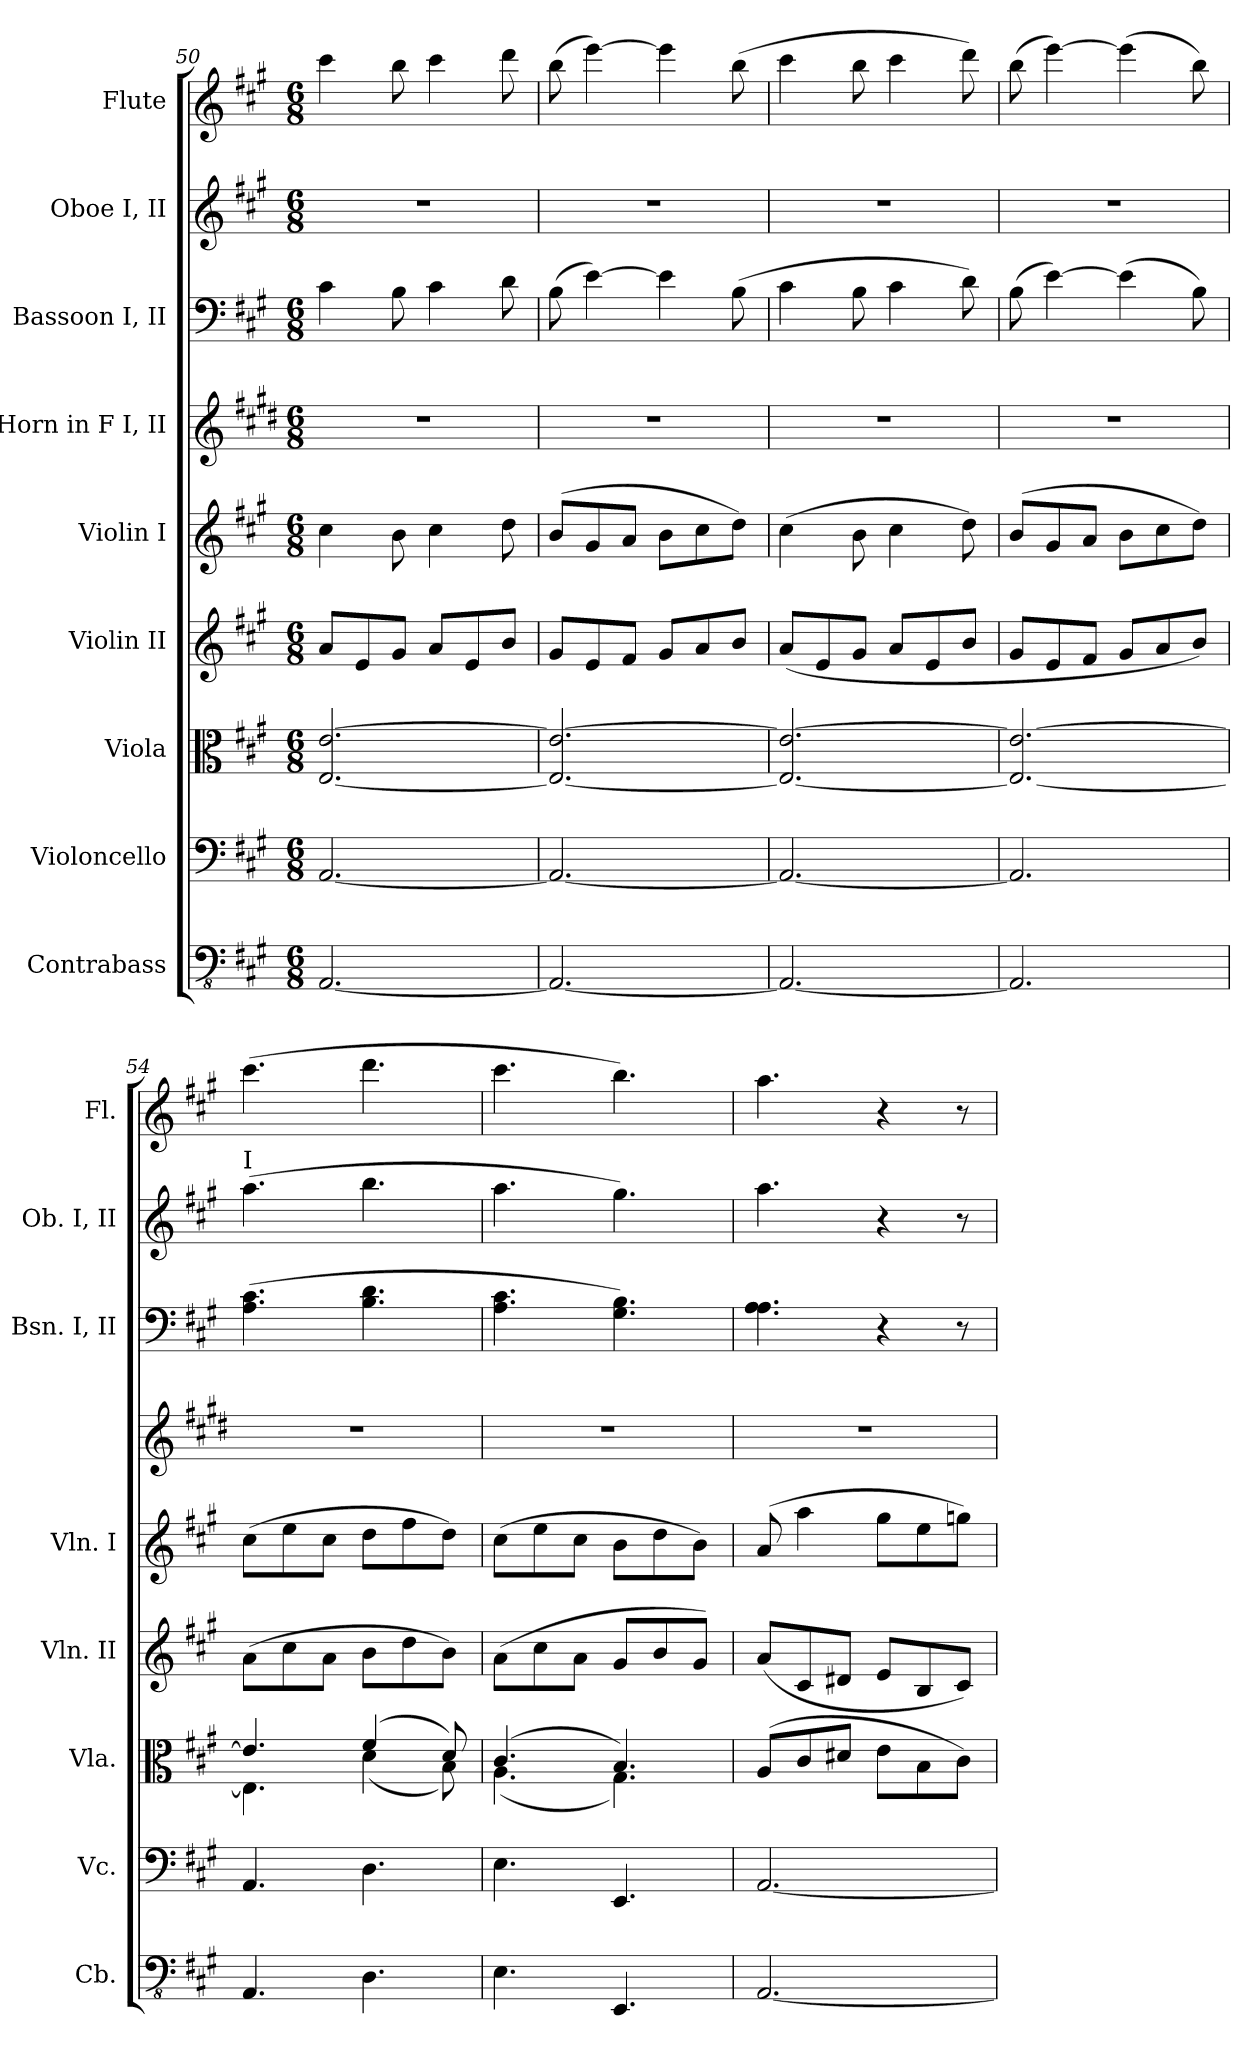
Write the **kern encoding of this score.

**kern	**kern	**kern	**kern	**kern	**kern	**kern	**kern	**kern
*part9	*part8	*part7	*part6	*part5	*part4	*part3	*part2	*part1
*staff9	*staff8	*staff7	*staff6	*staff5	*staff4	*staff3	*staff2	*staff1
*I"Contrabass	*I"Violoncello	*I"Viola	*I"Violin II	*I"Violin I	*I"Horn in F I, II	*I"Bassoon I, II	*I"Oboe I, II	*I"Flute
*I'Cb.	*I'Vc.	*I'Vla.	*I'Vln. II	*I'Vln. I	*	*I'Bsn. I, II	*I'Ob. I, II	*I'Fl.
!!LO:PB:g=z
*clefFv4	*clefF4	*clefC3	*clefG2	*clefG2	*clefG2	*clefF4	*clefG2	*clefG2
*	*	*	*	*	*ITrd4c7	*	*	*
*k[f#c#g#]	*k[f#c#g#]	*k[f#c#g#]	*k[f#c#g#]	*k[f#c#g#]	*k[f#c#g#]	*k[f#c#g#]	*k[f#c#g#]	*k[f#c#g#]
*M6/8	*M6/8	*M6/8	*M6/8	*M6/8	*M6/8	*M6/8	*M6/8	*M6/8
*MM96	*MM96	*MM96	*MM96	*MM96	*MM96	*MM96	*MM96	*MM96
=50	=50	=50	=50	=50	=50	=50	=50	=50
[2.AAA/	[2.AA/	[2.E/ [2.e/	8a/L	4cc#\	2.r	4c#\	2.r	4ccc#\
.	.	.	8e/	.	.	.	.	.
.	.	.	8g#/J	8b\	.	8B\	.	8bb\
.	.	.	8a/L	4cc#\	.	4c#\	.	4ccc#\
.	.	.	8e/	.	.	.	.	.
.	.	.	8b/J	8dd\	.	8d\	.	8ddd\
=51	=51	=51	=51	=51	=51	=51	=51	=51
2.AAA/_	2.AA/_	2.E/_ 2.e/_	8g#/L	(>8b/L	2.r	(>8B\	2.r	(>8bb\
.	.	.	8e/	8g#/	.	[4e\)	.	[4eee\)
.	.	.	8f#/J	8a/J	.	.	.	.
.	.	.	8g#/L	8b\L	.	4e\]	.	4eee\]
.	.	.	8a/	8cc#\	.	.	.	.
.	.	.	8b/J	8dd\J)	.	(>8B\	.	(>8bb\
=52	=52	=52	=52	=52	=52	=52	=52	=52
2.AAA/_	2.AA/_	2.E/_ 2.e/_	(<8a/L	(>4cc#\	2.r	4c#\	2.r	4ccc#\
.	.	.	8e/	.	.	.	.	.
.	.	.	8g#/J	8b\	.	8B\	.	8bb\
.	.	.	8a/L	4cc#\	.	4c#\	.	4ccc#\
.	.	.	8e/	.	.	.	.	.
.	.	.	8b/J	8dd\)	.	8d\)	.	8ddd\)
=53	=53	=53	=53	=53	=53	=53	=53	=53
2.AAA/]	2.AA/]	2.E/_ 2.e/_	8g#/L	(>8b/L	2.r	(>8B\	2.r	(>8bb\
.	.	.	8e/	8g#/	.	[4e\)	.	[4eee\)
.	.	.	8f#/J	8a/J	.	.	.	.
.	.	.	8g#/L	8b\L	.	(>4e\]	.	(>4eee\]
.	.	.	8a/	8cc#\	.	.	.	.
.	.	.	8b/J)	8dd\J)	.	8B\)	.	8bb\)
=54	=54	=54	=54	=54	=54	=54	=54	=54
*	*	*^	*	*	*	*	*	*
!	!	!	!	!	!	!	!	!LO:TX:a:t=I	!
4.AAA/	4.AA/	4.e/]	4.E\]	(>8a\L	(>8cc#\L	2.r	(>4.A\ 4.c#\	(>4.aa\	(>4.ccc#\
.	.	.	.	8cc#\	8ee\	.	.	.	.
.	.	.	.	8a\J	8cc#\J	.	.	.	.
4.DD\	4.D\	(>4f#/	(<4d\	8b\L	8dd\L	.	4.B\ 4.d\	4.bb\	4.ddd\
.	.	.	.	8dd\	8ff#\	.	.	.	.
.	.	8d/)	8B\)	8b\J)	8dd\J)	.	.	.	.
=55	=55	=55	=55	=55	=55	=55	=55	=55	=55
4.EE\	4.E\	(>4.c#/	(<4.A\	(>8a\L	(>8cc#\L	2.r	4.A\ 4.c#\	4.aa\	4.ccc#\
.	.	.	.	8cc#\	8ee\	.	.	.	.
.	.	.	.	8a\J	8cc#\J	.	.	.	.
4.EEE/	4.EE/	4.B/)	4.G#\)	8g#/L	8b\L	.	4.G#\ 4.B\)	4.gg#\)	4.bb\)
.	.	.	.	8b/	8dd\	.	.	.	.
.	.	.	.	8g#/J)	8b\J)	.	.	.	.
*	*	*v	*v	*	*	*	*	*	*
!!LO:PB:g=z
=56	=56	=56	=56	=56	=56	=56	=56	=56
[2.AAA/	[2.AA/	(>8A/L	(<8a/L	(>8a/	2.r	4.A\ 4.A\	4.aa\	4.aa\
.	.	8c#/	8c#/	4aa\	.	.	.	.
.	.	8d#X/J	8d#X/J	.	.	.	.	.
.	.	8e\L	8e/L	8gg#\L	.	4r	4r	4r
.	.	8B\	8B/	8ee\	.	.	.	.
.	.	8c#\J)	8c#/J)	8ggn\J)	.	8r	8r	8r
=	=	=	=	=	=	=	=	=
*-	*-	*-	*-	*-	*-	*-	*-	*-
